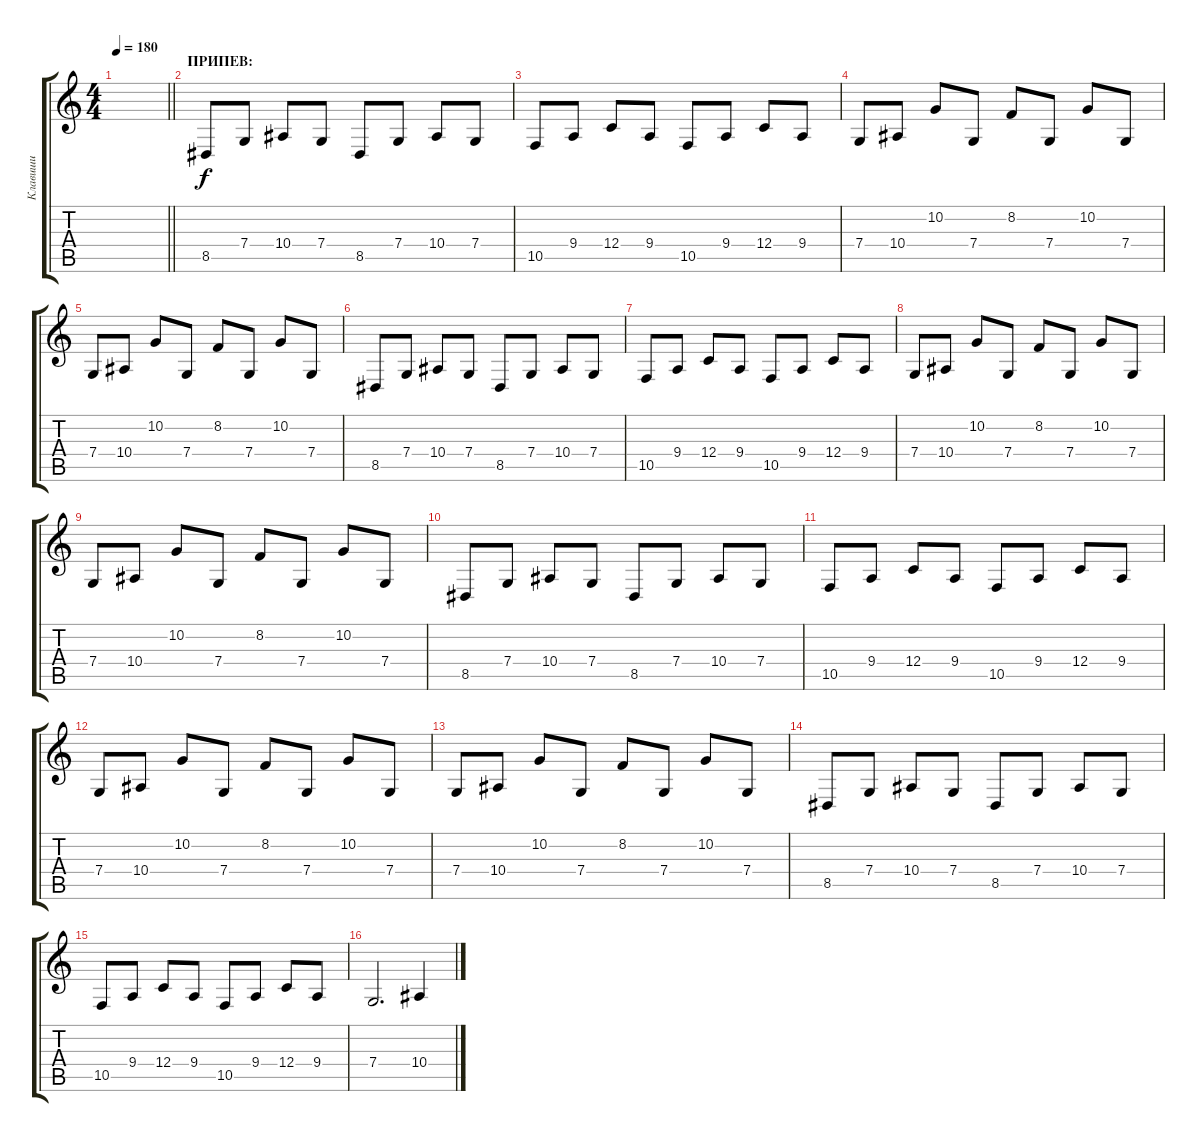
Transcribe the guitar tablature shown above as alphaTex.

\track ("Клавиши" "Клавиши") {mute instrument reedorgan}
\staff {score tabs}
\tuning (D4 A3 F3 C3 G2 D2) {hide}
\ts (4 4)
\tempo 180
\clef g2
\barLineRight lightlight
\ks c
|
\section ("" "ПРИПЕВ:")
8.5.8 7.4.8 10.4.8 7.4.8 8.5.8 7.4.8 10.4.8 7.4.8 |
10.5.8 9.4.8 12.4.8 9.4.8 10.5.8 9.4.8 12.4.8 9.4.8 |
7.4.8 10.4.8 10.2.8 7.4.8 8.2.8 7.4.8 10.2.8 7.4.8 |
7.4.8 10.4.8 10.2.8 7.4.8 8.2.8 7.4.8 10.2.8 7.4.8 |
8.5.8 7.4.8 10.4.8 7.4.8 8.5.8 7.4.8 10.4.8 7.4.8 |
10.5.8 9.4.8 12.4.8 9.4.8 10.5.8 9.4.8 12.4.8 9.4.8 |
7.4.8 10.4.8 10.2.8 7.4.8 8.2.8 7.4.8 10.2.8 7.4.8 |
7.4.8 10.4.8 10.2.8 7.4.8 8.2.8 7.4.8 10.2.8 7.4.8 |
8.5.8 7.4.8 10.4.8 7.4.8 8.5.8 7.4.8 10.4.8 7.4.8 |
10.5.8 9.4.8 12.4.8 9.4.8 10.5.8 9.4.8 12.4.8 9.4.8 |
7.4.8 10.4.8 10.2.8 7.4.8 8.2.8 7.4.8 10.2.8 7.4.8 |
7.4.8 10.4.8 10.2.8 7.4.8 8.2.8 7.4.8 10.2.8 7.4.8 |
8.5.8 7.4.8 10.4.8 7.4.8 8.5.8 7.4.8 10.4.8 7.4.8 |
10.5.8 9.4.8 12.4.8 9.4.8 10.5.8 9.4.8 12.4.8 9.4.8 |
7.4.2{d} 10.4.4
